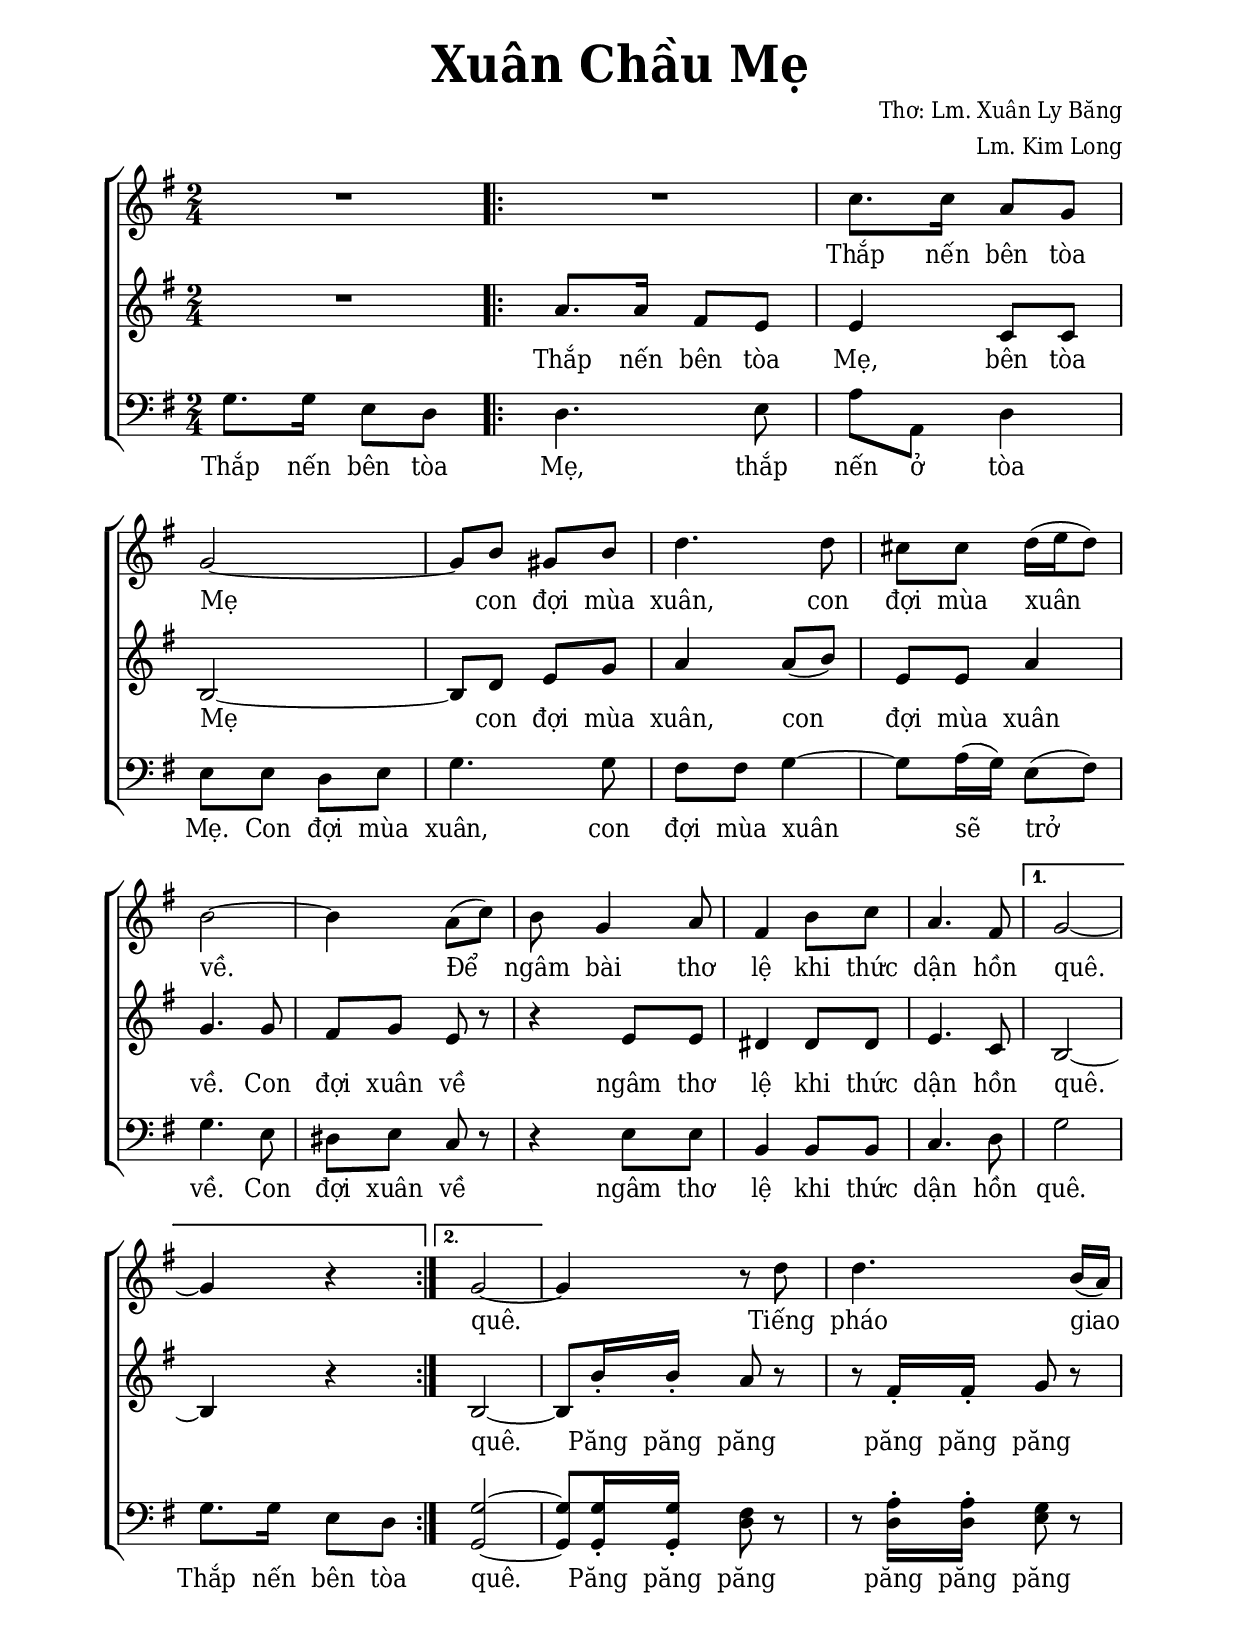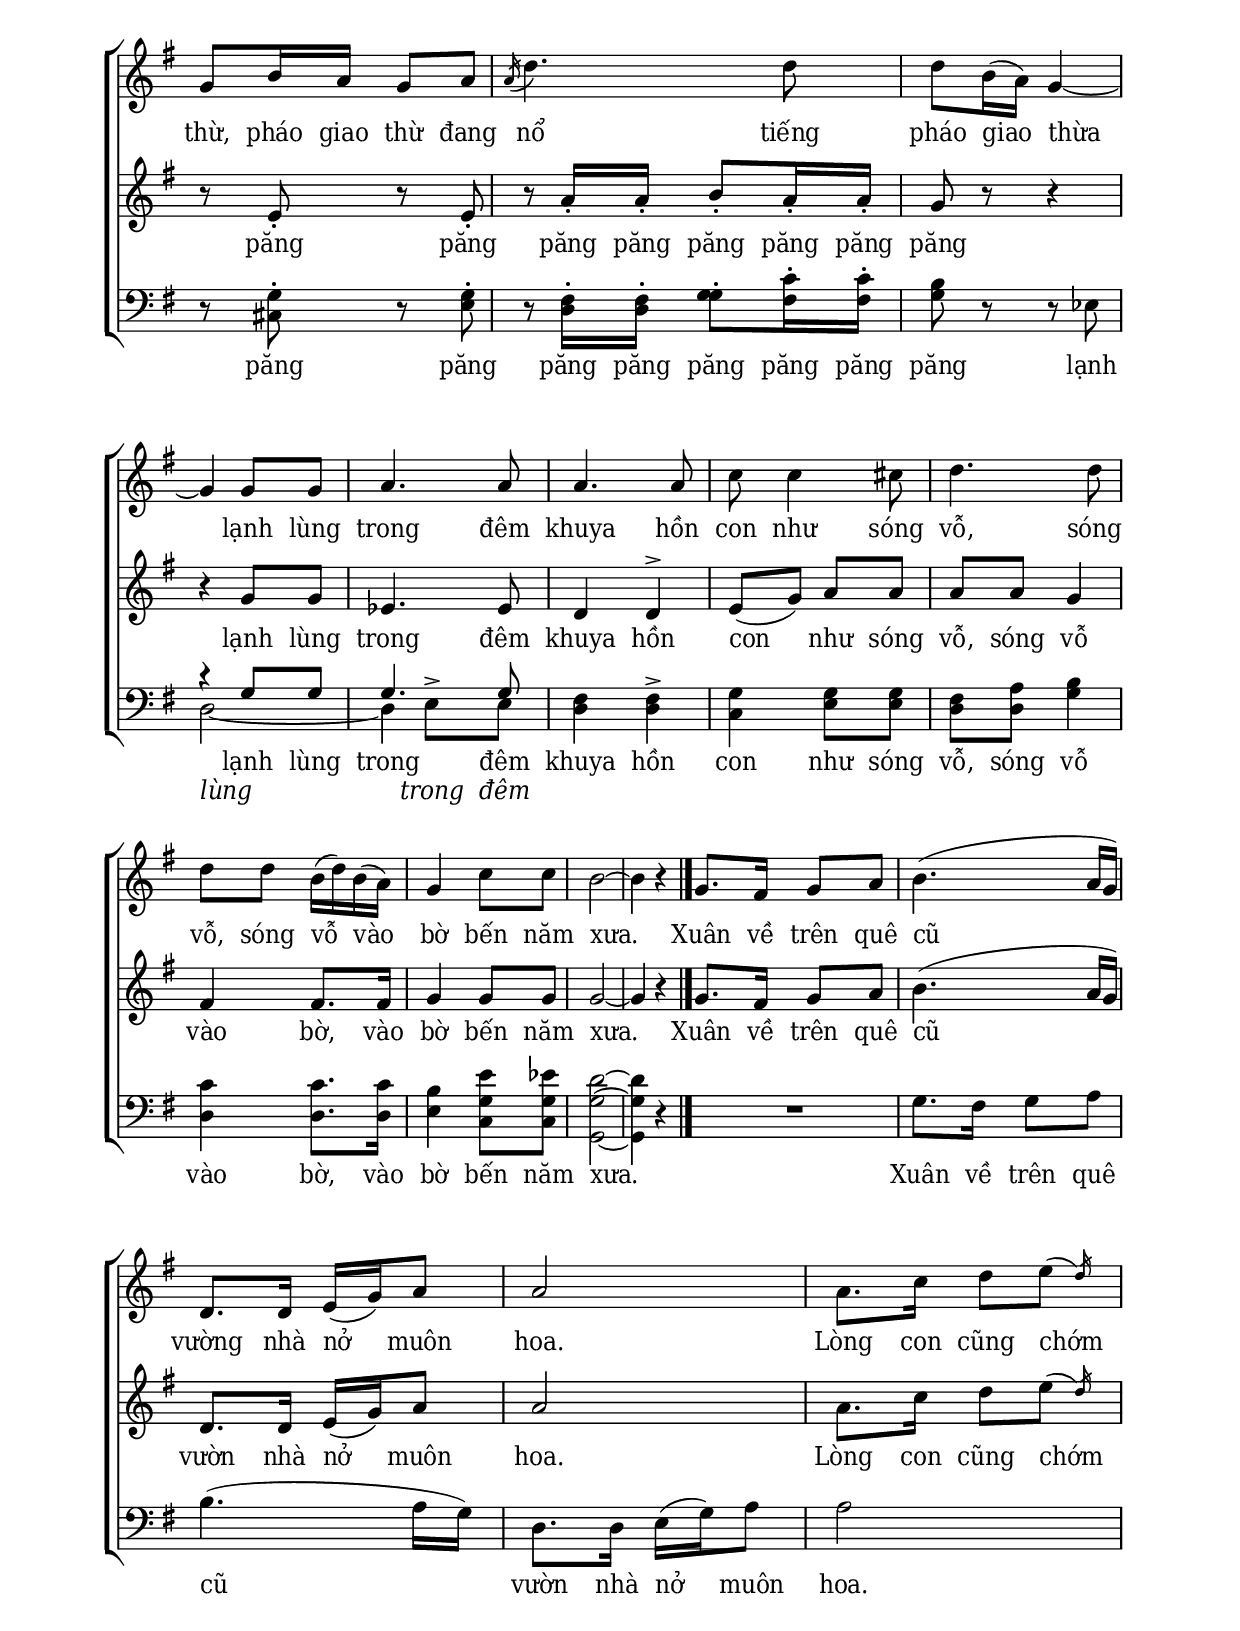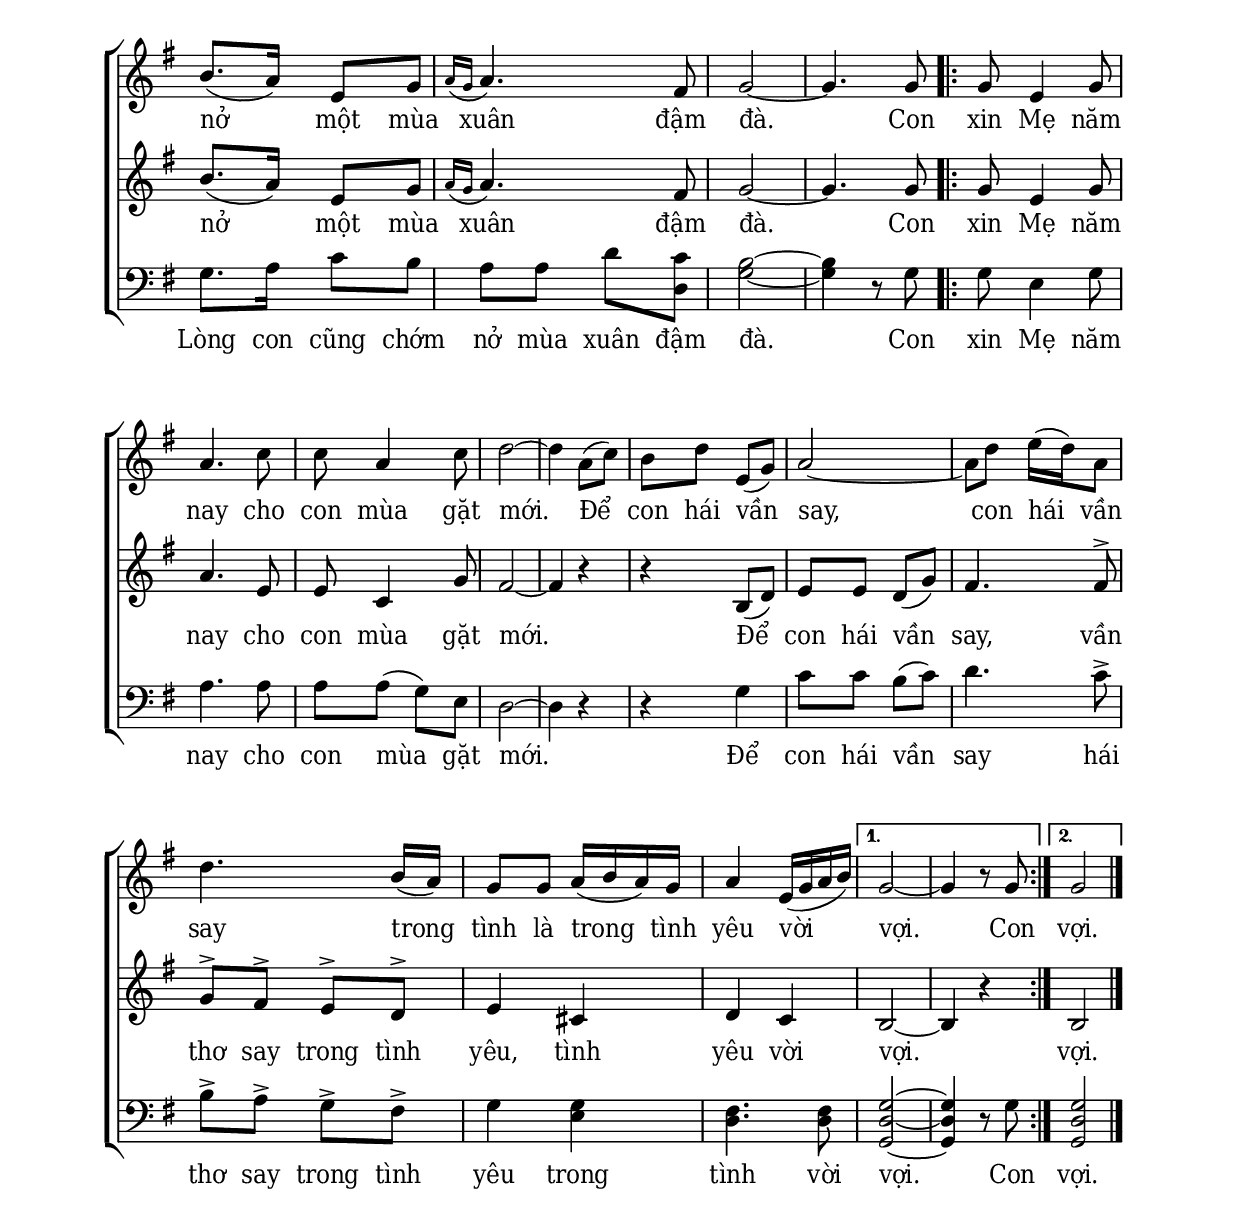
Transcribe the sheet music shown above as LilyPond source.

% Cài đặt chung
\version "2.22.1"
\include "english.ly"

\header {
  title = \markup { \fontsize #3 "Xuân Chầu Mẹ" }
  composer = "Thơ: Lm. Xuân Ly Băng"
  arranger = "Lm. Kim Long"
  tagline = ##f
}

% Nhạc
nhacDiepKhucSop = \relative c'' {
  R2
  \repeat volta 2 {
    R2
    c8. c16 a8 g |
    g2 ~ |
    g8 b gs b |
    d4. d8 |
    cs cs d16 (e d8) |
    b2 ~ |
    b4 a8 (c) |
    b g4 a8 |
    fs4 b8 c |
    a4. fs8
  }
  \alternative {
    {
      g2 ~ |
      g4 r
    }
    {
      g2 ~
    }
  }
  g4 r8 d' |
  d4. b16 (a) |
  g8 b16 a g8 a |
  \slashedGrace { a16 ( } d4.) d8 |
  d b16 (a) g4 ~ |
  g g8 g |
  a4. a8 |
  a4. a8 |
  c c4 cs8 |
  d4. d8 |
  d d b16 (d) b (a) |
  g4 c8 c |
  b2 ~ |
  b4 r \bar "|."
  g8. fs16 g8 a |
  b4. (a16 g) |
  d8. d16 e (g) a8 |
  a2 |
  a8. c16 d8
  \afterGrace e8 ({
    \override Flag.stroke-style = #"grace"
    d16)}
  \revert Flag.stroke-style
  |
  b8. (a16) e8 g |
  \slashedGrace { a16 (g } a4.) fs8 |
  g2 ~ |
  g4. g8 |
  \repeat volta 2 {
  g e4 g8 |
  a4. c8 |
  c a4 c8 |
  d2 ~ |
  d4 a8 (c) |
  b d e, (g) |
  a2 ~ |
  a8 d e16 (d) a8 |
  d4. b16 (a) |
  g8 g a16 (b a) g |
  a4 e16 (g a b) |
  }
  \alternative {
    {
      g2 ~ 
      g4 r8 g |
    }
    {
      g2 \bar "|."
    }
  }
}

nhacDiepKhucAlto = \relative c'' {
  R2
  a8. a16 fs8 e |
  e4 c8 c |
  b2 ~ |
  b8 d e g |
  a4 a8 (b) |
  e, e a4 |
  g4. g8 |
  fs g e r |
  r4 e8 e |
  ds4 ds8 ds |
  e4. c8 |
  b2 ~ |
  b4 r |
  b2 ~ |
  b8 b'16 -. b -. a8 r |
  r fs16 -. fs -. g8 r |
  r e -. r e -. |
  r8 a16 -. a -. b8 -. a16 -. a -. |
  g8 r r4 |
  r g8 g |
  ef4. ef8 |
  d4 d ^> |
  e8 (g) a a |
  a a g4 |
  fs4 fs8. fs16 |
  g4 g8 g |
  g2 ~ |
  g4 r |
  g8. fs16 g8 a |
  b4. (a16 g) |
  d8. d16 e (g) a8 |
  a2 |
  a8. c16 d8
  \afterGrace e8 ({
    \override Flag.stroke-style = #"grace"
    d16)}
  \revert Flag.stroke-style
  |
  b8. (a16) e8 g |
  \slashedGrace { a16 (g } a4.) fs8 |
  g2 ~ |
  g4. g8 |
  g e4 g8 |
  a4. e8 |
  e c4 g'8 |
  fs2 ~ |
  fs4 r |
  r b,8 (d) |
  e e d (g) |
  fs4. fs8 ^> |
  g ^> fs ^> e ^> d ^> |
  e4 cs |
  d c |
  b2 ~ |
  b4 r |
  b2
}

nhacDiepKhucBas = \relative c' {
  g8. g16 e8 d |
  d4. e8 |
  a a, d4 |
  e8 e d e |
  g4. g8 |
  fs fs g4 ~ |
  g8 a16 (g) e8 (fs) |
  g4. e8 |
  ds e c r |
  r4 e8 e |
  b4 b8 b |
  c4. d8 |
  g2 |
  g8. g16 e8 d |
  <g g,>2 ~ |
  <g g,>8
  <<
    {
      g16 -. g -. fs8 r |
      r a16 -. a -. g8 r |
      r g -. r g -. |
      r fs16 -. fs -. g8 -. [c16 -. c -.] |
      b8 
    }
    {
      g,16 g d'8 r |
      r d16 d e8 r |
      r cs r e |
      r d16 d g8 [fs16 fs] |
      g8
    }
  >>
  r r ef |
  <<
    {
      \voiceOne
      r4 g8 g |
      g4. g8
    }
    \new Voice = "splitpart" {
      \voiceTwo
      d2 ~ |
      d4 e8 ^> e
    }
  >>
  \oneVoice
  <<
    {
      fs4 fs ^> |
      g4 g8 g |
      fs a b4 |
      c c8. c16 |
      b4
    }
    {
      d,4 d |
      c e8 e |
      d d g4 |
      d d8. d16 |
      e4
    }
  >>
  <e' g, c,>8 <ef g, c,> |
  <d g, g,>2 ~ |
  <d g, g,>4 r |
  
  R2
  g,8. fs16 g8 a |
  b4. (a16 g) |
  d8. d16 e (g) a8 |
  a2 |
  g8. a16 c8 b |
  a a d <c d,> |
  <b g>2 ~ |
  <b g>4 r8 g |
  g e4 g8 |
  a4. a8 |
  a a (g) e |
  d2 ~ |
  d4 r |
  r g |
  c8 c b (c) |
  d4. c8 ^> |
  b ^> a ^> g ^> fs ^> |
  g4 <g e> |
  <fs d>4. <fs d>8 |
  <g d g,>2 ~ |
  <g d g,>4 r8 g |
  <g d g,>2
}

% Lời
loiDiepKhucSop = \lyricmode {
  Thắp nến bên tòa Mẹ con đợi mùa xuân,
  con đợi mùa xuân về.
  Để ngâm bài thơ lệ khi thức dận hồn quê.
  quê.
  Tiếng pháo giao thừ, pháo giao thừ đang nổ
  tiếng pháo giao thừa lạnh lùng trong đêm khuya
  hồn con như sóng vỗ, sóng vỗ,
  sóng vỗ vào bờ bến năm xưa.
  Xuân về trên quê cũ vường nhà nở muôn hoa.
  Lòng con cũng chớm nở một mùa xuân đậm đà.
  Con xin Mẹ năm nay cho con mùa gặt mới.
  Để con hái vần say, con hái vần say
  trong tình là trong tình yêu vời vợi.
  Con
  vợi.
}

loiDiepKhucAlto = \lyricmode {
  Thắp nến bên tòa Mẹ, bên tòa Mẹ
  con đợi mùa xuân, con đợi mùa xuân về.
  Con đợi xuân về ngâm thơ lệ khi thức dận hồn quê.
  quê.
  Păng păng păng păng păng păng păng păng
  păng păng păng păng păng păng
  lạnh lùng trong đêm khuya hồn con như sóng vỗ,
  sóng vỗ vào bờ, vào bờ bến năm xưa.
  Xuân về trên quê cũ vườn nhà nở muôn hoa.
  Lòng con cũng chớm nở một mùa xuân đậm đà.
  Con xin Mẹ năm nay cho con mùa gặt mới.
  Để con hái vần say, vần thơ say trong tình yêu,
  tình yêu vời vợi.
  vợi.
}

loiDiepKhucBas = \lyricmode {
  Thắp nến bên tòa Mẹ, thắp nến ở tòa Mẹ.
  Con đợi mùa xuân, con đợi mùa xuân sẽ trở về.
  Con đợi xuân về ngâm thơ lệ khi thức dận hồn quê.
  Thắp nến bên tòa
  quê.
  Păng păng păng păng păng păng păng păng
  păng păng păng păng păng păng 
  lạnh lạnh lùng trong đêm khuya hồn con như sóng vỗ,
  sóng vỗ vào bờ, vào bờ bến năm xưa.
  Xuân về trên quê cũ vườn nhà nở muôn hoa.
  Lòng con cũng chớm nở mùa xuân đậm đà.
  Con xin Mẹ năm nay cho con mùa gặt mới.
  Để con hái vần say hái thơ say trong tình yêu
  trong tình vời vợi.
  Con
  vợi.
}

% Dàn trang
\paper {
  #(set-paper-size "a4")
  top-margin = 15\mm
  bottom-margin = 15\mm
  left-margin = 20\mm
  right-margin = 20\mm
  indent = #0
  #(define fonts
    (make-pango-font-tree
      "Deja Vu Serif Condensed"
      "Deja Vu Serif Condensed"
      "Deja Vu Serif Condensed"
      (/ 20 20)))
  print-page-number = #f
  %page-count = #1
}

TongNhip = {
  \key g \major \time 2/4
  \set Timing.beamExceptions = #'()
  \set Timing.baseMoment = #(ly:make-moment 1/4)
  \set Timing.beatStructure = #'(1 1)
}

% Đổi kích thước nốt cho bè phụ
notBePhu =
#(define-music-function (font-size music) (number? ly:music?)
   (for-some-music
     (lambda (m)
       (if (music-is-of-type? m 'rhythmic-event)
           (begin
             (set! (ly:music-property m 'tweaks)
                   (cons `(font-size . ,font-size)
                         (ly:music-property m 'tweaks)))
             #t)
           #f))
     music)
   music)

\score {
  \new ChoirStaff <<
    \new Staff <<
        \clef treble
        \new Voice = beSop {
          \TongNhip \nhacDiepKhucSop
        }
      \new Lyrics \lyricsto beSop \loiDiepKhucSop
    >>
    \new Staff <<
        \clef treble
        \new Voice = beAlto {
          \TongNhip \nhacDiepKhucAlto
        }
      \new Lyrics \lyricsto beAlto \loiDiepKhucAlto
    >>
    \new Staff <<
        \clef "bass"
        \new Voice = beBas {
          \TongNhip \nhacDiepKhucBas
        }
      \new Lyrics \lyricsto beBas \loiDiepKhucBas
      \new Lyrics \lyricsto "splitpart" {
        \override Lyrics.LyricText.font-shape = #'italic
        lùng trong đêm
      }
    >>
  >>
  \layout {
    \override Lyrics.LyricSpace.minimum-distance = #1.5
    \override Score.BarNumber.break-visibility = ##(#f #f #f)
    \override Score.SpacingSpanner.uniform-stretching = ##t
  }
}
